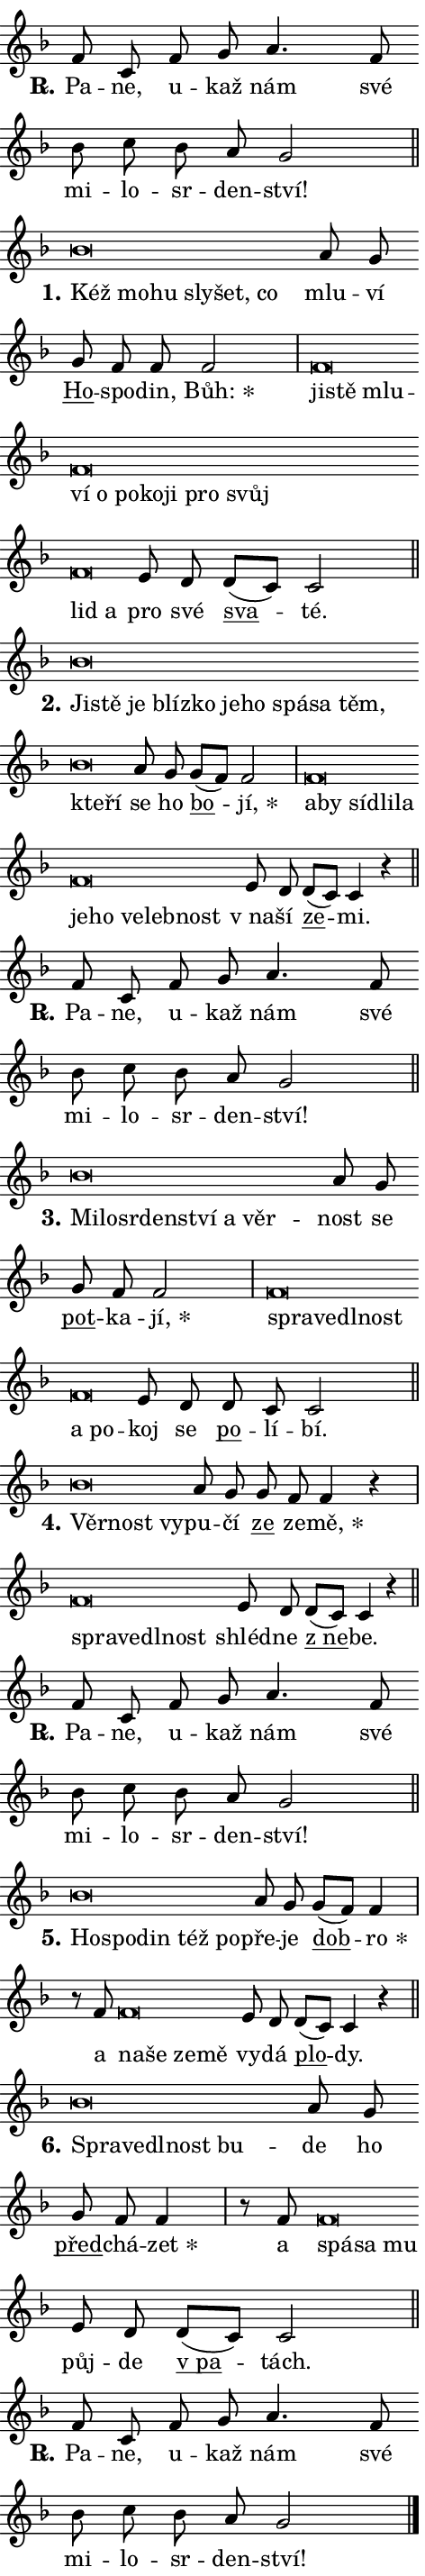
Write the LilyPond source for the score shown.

\version "2.24.0"
\header { tagline = "" }
\paper {
  indent = 0\cm
  top-margin = 0\cm
  right-margin = 0.13\cm % to fit lyric hyphens
  bottom-margin = 0\cm
  left-margin = 0\cm
  paper-width = 8\cm
  page-breaking = #ly:one-page-breaking
  system-system-spacing.basic-distance = #11
  score-system-spacing.basic-distance = #11
  ragged-last = ##f
}


%% Author: Thomas Morley
%% https://lists.gnu.org/archive/html/lilypond-user/2020-05/msg00002.html
#(define (line-position grob)
"Returns position of @var[grob} in current system:
   @code{'start}, if at first time-step
   @code{'end}, if at last time-step
   @code{'middle} otherwise
"
  (let* ((col (ly:item-get-column grob))
         (ln (ly:grob-object col 'left-neighbor))
         (rn (ly:grob-object col 'right-neighbor))
         (col-to-check-left (if (ly:grob? ln) ln col))
         (col-to-check-right (if (ly:grob? rn) rn col))
         (break-dir-left
           (and
             (ly:grob-property col-to-check-left 'non-musical #f)
             (ly:item-break-dir col-to-check-left)))
         (break-dir-right
           (and
             (ly:grob-property col-to-check-right 'non-musical #f)
             (ly:item-break-dir col-to-check-right))))
        (cond ((eqv? 1 break-dir-left) 'start)
              ((eqv? -1 break-dir-right) 'end)
              (else 'middle))))

#(define (tranparent-at-line-position vctor)
  (lambda (grob)
  "Relying on @code{line-position} select the relevant enry from @var{vctor}.
Used to determine transparency,"
    (case (line-position grob)
      ((end) (not (vector-ref vctor 0)))
      ((middle) (not (vector-ref vctor 1)))
      ((start) (not (vector-ref vctor 2))))))

noteHeadBreakVisibility =
#(define-music-function (break-visibility)(vector?)
"Makes @code{NoteHead}s transparent relying on @var{break-visibility}"
#{
  \override NoteHead.transparent =
    #(tranparent-at-line-position break-visibility)
#})

#(define delete-ledgers-for-transparent-note-heads
  (lambda (grob)
    "Reads whether a @code{NoteHead} is transparent.
If so this @code{NoteHead} is removed from @code{'note-heads} from
@var{grob}, which is supposed to be @code{LedgerLineSpanner}.
As a result ledgers are not printed for this @code{NoteHead}"
    (let* ((nhds-array (ly:grob-object grob 'note-heads))
           (nhds-list
             (if (ly:grob-array? nhds-array)
                 (ly:grob-array->list nhds-array)
                 '()))
           ;; Relies on the transparent-property being done before
           ;; Staff.LedgerLineSpanner.after-line-breaking is executed.
           ;; This is fragile ...
           (to-keep
             (remove
               (lambda (nhd)
                 (ly:grob-property nhd 'transparent #f))
               nhds-list)))
      ;; TODO find a better method to iterate over grob-arrays, similiar
      ;; to filter/remove etc for lists
      ;; For now rebuilt from scratch
      (set! (ly:grob-object grob 'note-heads)  '())
      (for-each
        (lambda (nhd)
          (ly:pointer-group-interface::add-grob grob 'note-heads nhd))
        to-keep))))

squashNotes = {
  \override NoteHead.X-extent = #'(-0.2 . 0.2)
  \override NoteHead.Y-extent = #'(-0.75 . 0)
  \override NoteHead.stencil =
    #(lambda (grob)
       (let ((pos (ly:grob-property grob 'staff-position)))
         (begin
           (if (< pos -7) (display "ERROR: Lower brevis then expected\n") (display ""))
           (if (<= pos -6) ly:text-interface::print ly:note-head::print))))
}
unSquashNotes = {
  \revert NoteHead.X-extent
  \revert NoteHead.Y-extent
  \revert NoteHead.stencil
}

hideNotes = \noteHeadBreakVisibility #begin-of-line-visible
unHideNotes = \noteHeadBreakVisibility #all-visible

% work-around for resetting accidentals
% https://lilypond.org/doc/v2.23/Documentation/notation/displaying-rhythms#unmetered-music
cadenzaMeasure = {
  \cadenzaOff
  \partial 1024 s1024
  \cadenzaOn
}

#(define-markup-command (accent layout props text) (markup?)
  "Underline accented syllable"
  (interpret-markup layout props
    #{\markup \override #'(offset . 4.3) \underline { #text }#}))

responsum = \markup \concat {
  "R" \hspace #-1.05 \path #0.1 #'((moveto 0 0.07) (lineto 0.9 0.8)) \hspace #0.05 "."
}

spaceSize = #0.6828661417322834 % exact space size for TeX Gyre Schola

\layout {
  \context {
    \Staff
    \remove "Time_signature_engraver"
    \override LedgerLineSpanner.after-line-breaking = #delete-ledgers-for-transparent-note-heads
  }
  \context {
    \Lyrics {
      \override LyricSpace.minimum-distance = \spaceSize
      \override LyricText.font-name = #"TeX Gyre Schola"
      \override LyricText.font-size = 1
      \override StanzaNumber.font-name = #"TeX Gyre Schola Bold"
      \override StanzaNumber.font-size = 1
    }
  }
  \context {
    \Score 
    \override NoteHead.text =
      #(lambda (grob) 
        (let ((pos (ly:grob-property grob 'staff-position)))
          #{\markup {
            \combine
              \halign #-0.55 \raise #(if (= pos -6) 0 0.5) \override #'(thickness . 2) \draw-line #'(3.2 . 0)
              \musicglyph "noteheads.sM1"
          }#}))
  }
}

% magnetic-lyrics.ily
%
%   written by
%     Jean Abou Samra <jean@abou-samra.fr>
%     Werner Lemberg <wl@gnu.org>
%
%   adapted by
%     Jiri Hon <jiri.hon@gmail.com>
%
% Version 2022-Apr-15

% https://www.mail-archive.com/lilypond-user@gnu.org/msg149350.html

#(define (Left_hyphen_pointer_engraver context)
   "Collect syllable-hyphen-syllable occurrences in lyrics and store
them in properties.  This engraver only looks to the left.  For
example, if the lyrics input is @code{foo -- bar}, it does the
following.

@itemize @bullet
@item
Set the @code{text} property of the @code{LyricHyphen} grob between
@q{foo} and @q{bar} to @code{foo}.

@item
Set the @code{left-hyphen} property of the @code{LyricText} grob with
text @q{foo} to the @code{LyricHyphen} grob between @q{foo} and
@q{bar}.
@end itemize

Use this auxiliary engraver in combination with the
@code{lyric-@/text::@/apply-@/magnetic-@/offset!} hook."
   (let ((hyphen #f)
         (text #f))
     (make-engraver
      (acknowledgers
       ((lyric-syllable-interface engraver grob source-engraver)
        (set! text grob)))
      (end-acknowledgers
       ((lyric-hyphen-interface engraver grob source-engraver)
        ;(when (not (grob::has-interface grob 'lyric-space-interface))
          (set! hyphen grob)));)
      ((stop-translation-timestep engraver)
       (when (and text hyphen)
         (ly:grob-set-object! text 'left-hyphen hyphen))
       (set! text #f)
       (set! hyphen #f)))))

#(define (lyric-text::apply-magnetic-offset! grob)
   "If the space between two syllables is less than the value in
property @code{LyricText@/.details@/.squash-threshold}, move the right
syllable to the left so that it gets concatenated with the left
syllable.

Use this function as a hook for
@code{LyricText@/.after-@/line-@/breaking} if the
@code{Left_@/hyphen_@/pointer_@/engraver} is active."
   (let ((hyphen (ly:grob-object grob 'left-hyphen #f)))
     (when hyphen
       (let ((left-text (ly:spanner-bound hyphen LEFT)))
         (when (grob::has-interface left-text 'lyric-syllable-interface)
           (let* ((common (ly:grob-common-refpoint grob left-text X))
                  (this-x-ext (ly:grob-extent grob common X))
                  (left-x-ext
                   (begin
                     ;; Trigger magnetism for left-text.
                     (ly:grob-property left-text 'after-line-breaking)
                     (ly:grob-extent left-text common X)))
                  ;; `delta` is the gap width between two syllables.
                  (delta (- (interval-start this-x-ext)
                            (interval-end left-x-ext)))
                  (details (ly:grob-property grob 'details))
                  (threshold (assoc-get 'squash-threshold details 0.2)))
             (when (< delta threshold)
               (let* (;; We have to manipulate the input text so that
                      ;; ligatures crossing syllable boundaries are not
                      ;; disabled.  For languages based on the Latin
                      ;; script this is essentially a beautification.
                      ;; However, for non-Western scripts it can be a
                      ;; necessity.
                      (lt (ly:grob-property left-text 'text))
                      (rt (ly:grob-property grob 'text))
                      (is-space (grob::has-interface hyphen 'lyric-space-interface))
                      (space (if is-space " " ""))
                      (extra-delta (if is-space spaceSize 0))
                      ;; Append new syllable.
                      (ltrt-space (if (and (string? lt) (string? rt))
                                (string-append lt space rt)
                                (make-concat-markup (list lt space rt))))
                      ;; Right-align `ltrt` to the right side.
                      (ltrt-space-markup (grob-interpret-markup
                               grob
                               (make-translate-markup
                                (cons (interval-length this-x-ext) 0)
                                (make-right-align-markup ltrt-space)))))
                 (begin
                   ;; Don't print `left-text`.
                   (ly:grob-set-property! left-text 'stencil #f)
                   ;; Set text and stencil (which holds all collected
                   ;; syllables so far) and shift it to the left.
                   (ly:grob-set-property! grob 'text ltrt-space)
                   (ly:grob-set-property! grob 'stencil ltrt-space-markup)
                   (ly:grob-translate-axis! grob (- (- delta extra-delta)) X))))))))))


#(define (lyric-hyphen::displace-bounds-first grob)
   ;; Make very sure this callback isn't triggered too early.
   (let ((left (ly:spanner-bound grob LEFT))
         (right (ly:spanner-bound grob RIGHT)))
     (ly:grob-property left 'after-line-breaking)
     (ly:grob-property right 'after-line-breaking)
     (ly:lyric-hyphen::print grob)))

squashThreshold = #0.4

\layout {
  \context {
    \Lyrics
    \consists #Left_hyphen_pointer_engraver
    \override LyricText.after-line-breaking =
      #lyric-text::apply-magnetic-offset!
    \override LyricHyphen.stencil = #lyric-hyphen::displace-bounds-first
    \override LyricText.details.squash-threshold = \squashThreshold
    \override LyricHyphen.minimum-distance = 0
    \override LyricHyphen.minimum-length = \squashThreshold
  }
}

squashText = \override LyricText.details.squash-threshold = 9999
unSquashText = \override LyricText.details.squash-threshold = \squashThreshold

leftText = \override LyricText.self-alignment-X = #LEFT
unLeftText = \revert LyricText.self-alignment-X

starOffset = #(lambda (grob) 
                (let ((x_offset (ly:self-alignment-interface::aligned-on-x-parent grob)))
                  (if (= x_offset 0) 0 (+ x_offset 1.2))))

star = #(define-music-function (syllable)(string?)
"Append star separator at the end of a syllable"
#{
  \once \override LyricText.X-offset = #starOffset
  \lyricmode { \markup {
    #syllable
    \override #'((font-name . "TeX Gyre Schola Bold")) \hspace #0.2 \lower #0.65 \larger "*"
  } }
#})

starAccent = #(define-music-function (syllable)(string?)
"Append star separator at the end of a syllable and make accent"
#{
  \once \override LyricText.X-offset = #starOffset
  \lyricmode { \markup {
    \accent #syllable
    \override #'((font-name . "TeX Gyre Schola Bold")) \hspace #0.2 \lower #0.65 \larger "*"
  } }
#})

breath = #(define-music-function (syllable)(string?)
"Append breathing indicator at the end of a syllable"
#{
  \lyricmode { \markup { #syllable "+" } }
#})

optionalBreath = #(define-music-function (syllable)(string?)
"Append optional breathing indicator at the end of a syllable"
#{
  \lyricmode { \markup { #syllable "(+)" } }
#})


\score {
    <<
        \new Voice = "melody" { \cadenzaOn \key f \major \relative { f'8 c f g a4. f8 \bar "" bes c bes a g2 \cadenzaMeasure \bar "||" \break } }
        \new Lyrics \lyricsto "melody" { \lyricmode { \set stanza = \responsum
Pa -- ne, u -- kaž nám své mi -- lo -- sr -- den -- ství! } }
    >>
    \layout {}
}

\score {
    <<
        \new Voice = "melody" { \cadenzaOn \key f \major \relative { \squashNotes bes'\breve*1/16 \hideNotes \breve*1/16 \bar "" \breve*1/16 \bar "" \breve*1/16 \bar "" \breve*1/16 \breve*1/16 \bar "" \unHideNotes \unSquashNotes a8 g \bar "" g f f f2 \cadenzaMeasure \bar "|" \squashNotes f\breve*1/16 \hideNotes \breve*1/16 \bar "" \breve*1/16 \bar "" \breve*1/16 \bar "" \breve*1/16 \bar "" \breve*1/16 \bar "" \breve*1/16 \bar "" \breve*1/16 \bar "" \breve*1/16 \bar "" \breve*1/16 \bar "" \breve*1/16 \breve*1/16 \bar "" \unHideNotes \unSquashNotes e8 d \bar "" d[( c)] c2 \cadenzaMeasure \bar "||" \break } }
        \new Lyrics \lyricsto "melody" { \lyricmode { \set stanza = "1."
\leftText Kéž \squashText mo -- hu sly -- šet, co \unLeftText \unSquashText mlu -- ví \markup \accent Ho -- spo -- din, \star Bůh: \leftText ji -- \squashText stě mlu -- ví o po -- ko -- ji pro svůj lid a \unLeftText \unSquashText pro své \markup \accent sva -- té. } }
    >>
    \layout {}
}

\score {
    <<
        \new Voice = "melody" { \cadenzaOn \key f \major \relative { \squashNotes bes'\breve*1/16 \hideNotes \breve*1/16 \bar "" \breve*1/16 \bar "" \breve*1/16 \bar "" \breve*1/16 \bar "" \breve*1/16 \bar "" \breve*1/16 \bar "" \breve*1/16 \bar "" \breve*1/16 \bar "" \breve*1/16 \bar "" \breve*1/16 \breve*1/16 \bar "" \unHideNotes \unSquashNotes a8 g \bar "" g[( f)] f2 \cadenzaMeasure \bar "|" \squashNotes f\breve*1/16 \hideNotes \breve*1/16 \bar "" \breve*1/16 \bar "" \breve*1/16 \bar "" \breve*1/16 \bar "" \breve*1/16 \bar "" \breve*1/16 \bar "" \breve*1/16 \bar "" \breve*1/16 \breve*1/16 \bar "" \unHideNotes \unSquashNotes e8 d \bar "" d[( c)] c4 r \cadenzaMeasure \bar "||" \break } }
        \new Lyrics \lyricsto "melody" { \lyricmode { \set stanza = "2."
\leftText Ji -- \squashText stě je blíz -- ko je -- ho spá -- sa těm, kte -- ří \unLeftText \unSquashText se ho \markup \accent bo -- \star jí, \leftText a -- \squashText by sí -- dli -- la je -- ho ve -- leb -- nost \unLeftText \unSquashText "v na" -- ší \markup \accent ze -- mi. } }
    >>
    \layout {}
}

\score {
    <<
        \new Voice = "melody" { \cadenzaOn \key f \major \relative { f'8 c f g a4. f8 \bar "" bes c bes a g2 \cadenzaMeasure \bar "||" \break } }
        \new Lyrics \lyricsto "melody" { \lyricmode { \set stanza = \responsum
Pa -- ne, u -- kaž nám své mi -- lo -- sr -- den -- ství! } }
    >>
    \layout {}
}

\score {
    <<
        \new Voice = "melody" { \cadenzaOn \key f \major \relative { \squashNotes bes'\breve*1/16 \hideNotes \breve*1/16 \bar "" \breve*1/16 \bar "" \breve*1/16 \bar "" \breve*1/16 \bar "" \breve*1/16 \breve*1/16 \bar "" \unHideNotes \unSquashNotes a8 g \bar "" g f f2 \cadenzaMeasure \bar "|" \squashNotes f\breve*1/16 \hideNotes \breve*1/16 \bar "" \breve*1/16 \bar "" \breve*1/16 \bar "" \breve*1/16 \breve*1/16 \bar "" \unHideNotes \unSquashNotes e8 d \bar "" d c c2 \cadenzaMeasure \bar "||" \break } }
        \new Lyrics \lyricsto "melody" { \lyricmode { \set stanza = "3."
\leftText Mi -- \squashText lo -- sr -- den -- ství a věr -- \unLeftText \unSquashText nost se \markup \accent pot -- ka -- \star jí, \leftText spra -- \squashText ve -- dl -- nost a po -- \unLeftText \unSquashText koj se \markup \accent po -- lí -- bí. } }
    >>
    \layout {}
}

\score {
    <<
        \new Voice = "melody" { \cadenzaOn \key f \major \relative { \squashNotes bes'\breve*1/16 \hideNotes \breve*1/16 \breve*1/16 \bar "" \unHideNotes \unSquashNotes a8 g \bar "" g f f4 r \cadenzaMeasure \bar "|" \squashNotes f\breve*1/16 \hideNotes \breve*1/16 \bar "" \breve*1/16 \breve*1/16 \bar "" \unHideNotes \unSquashNotes e8 d \bar "" d[( c)] c4 r \cadenzaMeasure \bar "||" \break } }
        \new Lyrics \lyricsto "melody" { \lyricmode { \set stanza = "4."
\leftText Věr -- \squashText nost vy -- \unLeftText \unSquashText pu -- čí \markup \accent ze ze -- \star mě, \leftText spra -- \squashText ve -- dl -- nost \unLeftText \unSquashText shléd -- ne \markup \accent "z ne" -- be. } }
    >>
    \layout {}
}

\score {
    <<
        \new Voice = "melody" { \cadenzaOn \key f \major \relative { f'8 c f g a4. f8 \bar "" bes c bes a g2 \cadenzaMeasure \bar "||" \break } }
        \new Lyrics \lyricsto "melody" { \lyricmode { \set stanza = \responsum
Pa -- ne, u -- kaž nám své mi -- lo -- sr -- den -- ství! } }
    >>
    \layout {}
}

\score {
    <<
        \new Voice = "melody" { \cadenzaOn \key f \major \relative { \squashNotes bes'\breve*1/16 \hideNotes \breve*1/16 \bar "" \breve*1/16 \bar "" \breve*1/16 \breve*1/16 \bar "" \unHideNotes \unSquashNotes a8 g \bar "" g[( f)] f4 \cadenzaMeasure \bar "|" r8 f8 \squashNotes f\breve*1/16 \hideNotes \breve*1/16 \bar "" \breve*1/16 \breve*1/16 \bar "" \unHideNotes \unSquashNotes e8 d \bar "" d[( c)] c4 r \cadenzaMeasure \bar "||" \break } }
        \new Lyrics \lyricsto "melody" { \lyricmode { \set stanza = "5."
\leftText Ho -- \squashText spo -- din též po -- \unLeftText \unSquashText pře -- je \markup \accent dob -- \star ro a \leftText na -- \squashText še ze -- mě \unLeftText \unSquashText vy -- dá \markup \accent plo -- dy. } }
    >>
    \layout {}
}

\score {
    <<
        \new Voice = "melody" { \cadenzaOn \key f \major \relative { \squashNotes bes'\breve*1/16 \hideNotes \breve*1/16 \bar "" \breve*1/16 \bar "" \breve*1/16 \breve*1/16 \bar "" \unHideNotes \unSquashNotes a8 g \bar "" g f f4 \cadenzaMeasure \bar "|" r8 f8 \squashNotes f\breve*1/16 \hideNotes \breve*1/16 \breve*1/16 \bar "" \unHideNotes \unSquashNotes e8 d \bar "" d[( c)] c2 \cadenzaMeasure \bar "||" \break } }
        \new Lyrics \lyricsto "melody" { \lyricmode { \set stanza = "6."
\leftText Spra -- \squashText ve -- dl -- nost bu -- \unLeftText \unSquashText de ho \markup \accent před -- chá -- \star zet a \leftText spá -- \squashText sa mu \unLeftText \unSquashText půj -- de \markup \accent "v pa" -- tách. } }
    >>
    \layout {}
}

\score {
    <<
        \new Voice = "melody" { \cadenzaOn \key f \major \relative { f'8 c f g a4. f8 \bar "" bes c bes a g2 \cadenzaMeasure \bar "||" \break } \bar "|." }
        \new Lyrics \lyricsto "melody" { \lyricmode { \set stanza = \responsum
Pa -- ne, u -- kaž nám své mi -- lo -- sr -- den -- ství! } }
    >>
    \layout {}
}
